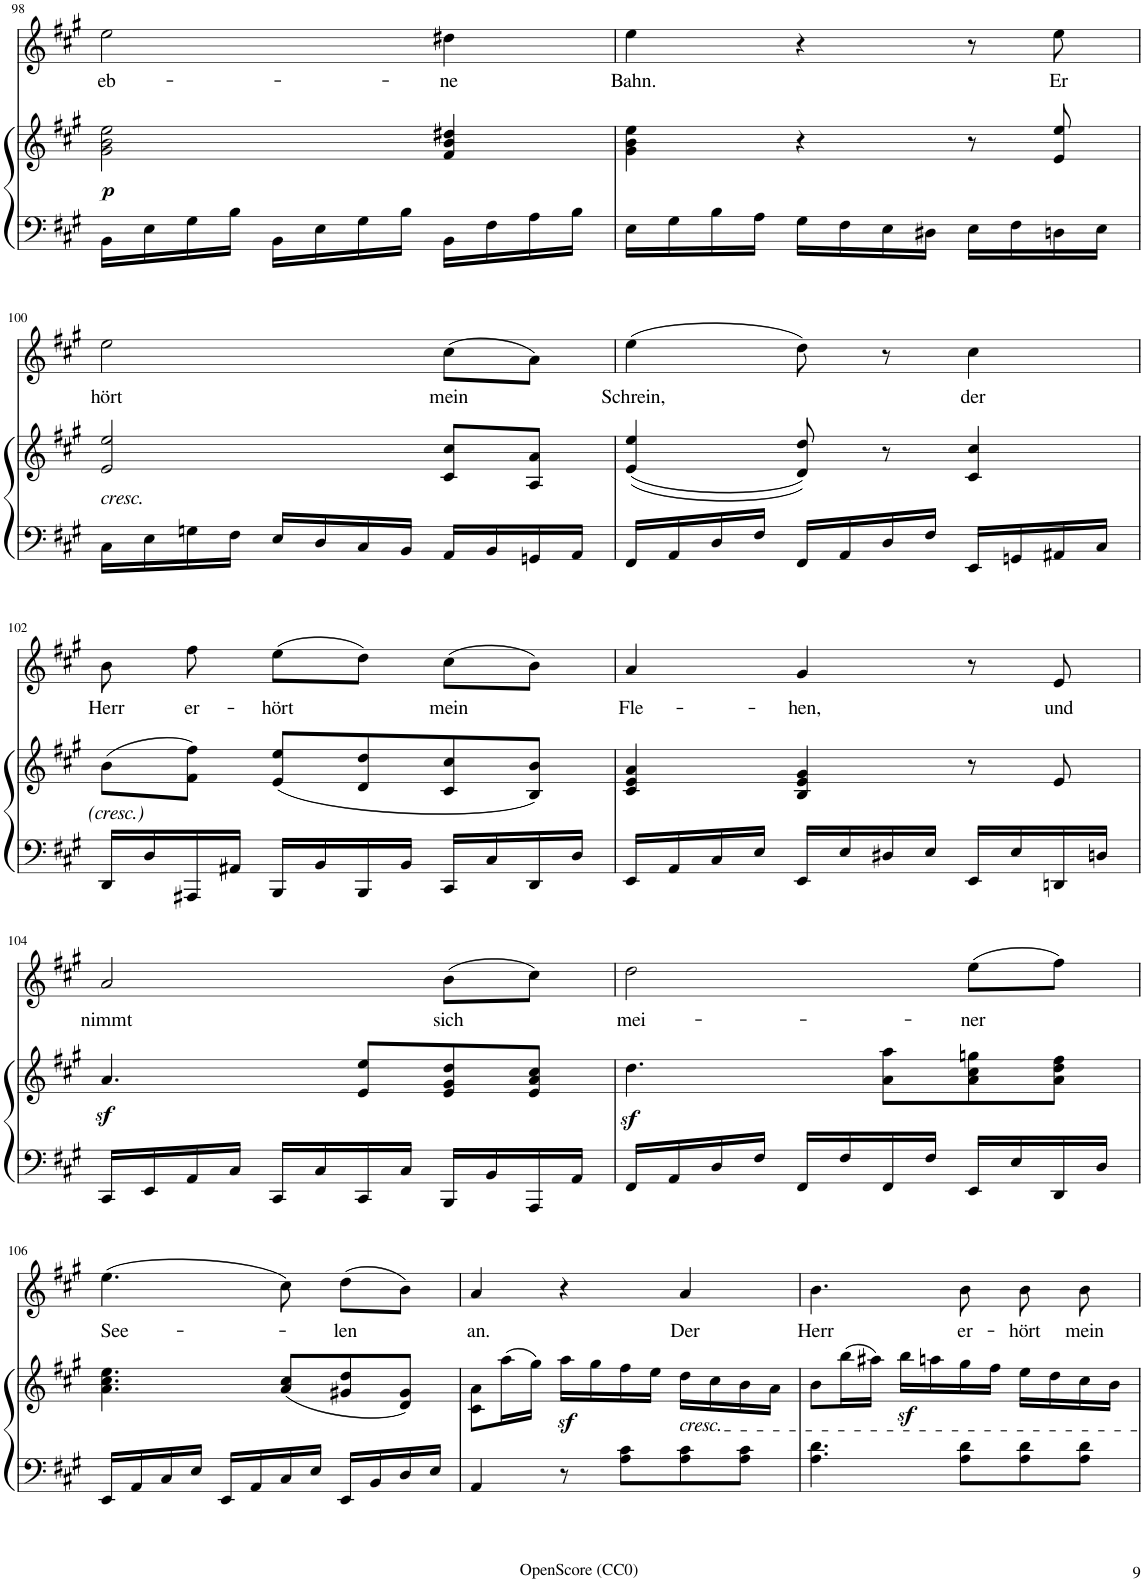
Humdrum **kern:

**kern	**kern	**dynam	**kern	**text
*part2	*part2	*part2	*part1	*part1
*staff3	*staff2	*staff2/3	*staff1	*staff1
*I"Pianoforte	*	*	*I"Singstimme Voice	*
*I'Pno	*	*	*	*
!!LO:PB:g=z
*clefF4	*clefG2	*	*clefG2	*
*k[f#c#g#]	*k[f#c#g#]	*	*k[f#c#g#]	*
*M3/4	*M3/4	*	*M3/4	*
=98	=98	=98	=98	=98
!	!	!LO:DY:b	!	!LO:LY:b
16BB\LL	2g#\ 2b\ 2ee\	p	2ee\	eb-
16E\	.	.	.	.
16G#\	.	.	.	.
16B\JJ	.	.	.	.
16BB\LL	.	.	.	.
16E\	.	.	.	.
16G#\	.	.	.	.
16B\JJ	.	.	.	.
!	!	!	!	!LO:LY:b
16BB\LL	4f#/ 4b/ 4dd#X/	.	4dd#X\	-ne
16F#\	.	.	.	.
16A\	.	.	.	.
16B\JJ	.	.	.	.
=99	=99	=99	=99	=99
!	!	!	!	!LO:LY:b
16E\LL	4g#\ 4b\ 4ee\	.	4ee\	Bahn.
16G#\	.	.	.	.
16B\	.	.	.	.
16A\JJ	.	.	.	.
16G#\LL	4r	.	4r	.
16F#\	.	.	.	.
16E\	.	.	.	.
16D#X\JJ	.	.	.	.
16E\LL	8r	.	8r	.
16F#\	.	.	.	.
!	!	!	!	!LO:LY:b
16Dn\	8e/ 8ee/	.	8ee\	Er
16E\JJ	.	.	.	.
!!LO:LB:g=z
=100	=100	=100	=100	=100
!	!LO:TX:b:i:t=cresc.	!	!	!
!	!	!	!	!LO:LY:b
16C#\LL	2e/ 2ee/	.	2ee\	hört
16E\	.	.	.	.
16Gn\	.	.	.	.
16F#\JJ	.	.	.	.
16E/LL	.	.	.	.
16D/	.	.	.	.
16C#/	.	.	.	.
16BB/JJ	.	.	.	.
!	!	!	!	!LO:LY:b
16AA/LL	8c#/ 8cc#/L	.	(8cc#\L	mein
16BB/	.	.	.	.
16GGn/	8A/ 8a/J	.	8a\J)	.
16AA/JJ	.	.	.	.
=101	=101	=101	=101	=101
!	!	!	!	!LO:LY:b
16FF#/LL	((4e/ 4ee/	.	(4ee\	Schrein,
16AA/	.	.	.	.
16D/	.	.	.	.
16F#/JJ	.	.	.	.
16FF#/LL	8d/ 8dd/))	.	8dd\)	.
16AA/	.	.	.	.
16D/	8r	.	8r	.
16F#/JJ	.	.	.	.
!	!	!	!	!LO:LY:b
16EE/LL	4c#/ 4cc#/	.	4cc#\	der
16GGn/	.	.	.	.
16AA#X/	.	.	.	.
16C#/JJ	.	.	.	.
!!LO:LB:g=z
=102	=102	=102	=102	=102
!	!	!	!	!LO:LY:b
16DD/LL	(8b\L	.	8b\	Herr
16D/	.	.	.	.
!	!	!	!	!LO:LY:b
16AAA#X/	8f#\ 8ff#\J)	.	8ff#\	er-
16AA#X/JJ	.	.	.	.
!	!	!	!	!LO:LY:b
16BBB/LL	(8e/ 8ee/L	.	(8ee\L	-hört
16BB/	.	.	.	.
16BBB/	8d/ 8dd/	.	8dd\J)	.
16BB/JJ	.	.	.	.
!	!	!	!	!LO:LY:b
16CC#/LL	8c#/ 8cc#/	.	(8cc#\L	mein
16C#/	.	.	.	.
16DD/	8B/ 8b/J)	.	8b\J)	.
16D/JJ	.	.	.	.
=103	=103	=103	=103	=103
!	!	!	!	!LO:LY:b
16EE/LL	4c#/ 4e/ 4a/	.	4a/	Fle-
16AA/	.	.	.	.
16C#/	.	.	.	.
16E/JJ	.	.	.	.
!	!	!	!	!LO:LY:b
16EE/LL	4B/ 4e/ 4g#/	.	4g#/	-hen,
16E/	.	.	.	.
16D#X/	.	.	.	.
16E/JJ	.	.	.	.
16EE/LL	8r	.	8r	.
16E/	.	.	.	.
!	!	!	!	!LO:LY:b
16DDn/	8e/	.	8e/	und
16Dn/JJ	.	.	.	.
!!LO:LB:g=z
=104	=104	=104	=104	=104
!	!	!	!	!LO:LY:b
16CC#/LL	4.az</	.	2a/	nimmt
16EE/	.	.	.	.
16AA/	.	.	.	.
16C#/JJ	.	.	.	.
16CC#/LL	.	.	.	.
16C#/	.	.	.	.
16CC#/	8e/ 8ee/L	.	.	.
16C#/JJ	.	.	.	.
!	!	!	!	!LO:LY:b
16BBB/LL	8e/ 8g#/ 8dd/	.	(8b\L	sich
16BB/	.	.	.	.
16AAA/	8e/ 8a/ 8cc#/J	.	8cc#\J)	.
16AA/JJ	.	.	.	.
=105	=105	=105	=105	=105
!	!	!	!	!LO:LY:b
16FF#/LL	4.ddz<\	.	2dd\	mei-
16AA/	.	.	.	.
16D/	.	.	.	.
16F#/JJ	.	.	.	.
16FF#/LL	.	.	.	.
16F#/	.	.	.	.
16FF#/	8a\ 8aa\L	.	.	.
16F#/JJ	.	.	.	.
!	!	!	!	!LO:LY:b
16EE/LL	8a\ 8cc#\ 8ggn\	.	(8ee\L	-ner
16E/	.	.	.	.
16DD/	8a\ 8dd\ 8ff#\J	.	8ff#\J)	.
16D/JJ	.	.	.	.
!!LO:LB:g=z
=106	=106	=106	=106	=106
!	!	!	!	!LO:LY:b
16EE/LL	4.a\ 4.cc#\ 4.ee\	.	(4.ee\	See-
16AA/	.	.	.	.
16C#/	.	.	.	.
16E/JJ	.	.	.	.
16EE/LL	.	.	.	.
16AA/	.	.	.	.
16C#/	(8a/ 8cc#/L	.	8cc#\)	.
16E/JJ	.	.	.	.
!	!	!	!	!LO:LY:b
16EE/LL	8g#X/ 8dd/	.	(8dd\L	-len
16BB/	.	.	.	.
16D/	8d/ 8g#/J)	.	8b\J)	.
16E/JJ	.	.	.	.
=107	=107	=107	=107	=107
!	!	!	!	!LO:LY:b
4AA/	8c#\ 8a\L	.	4a/	an.
.	(16aa\L	.	.	.
.	16gg#\JJ)	.	.	.
8r	16aaz<\LL	.	4r	.
.	16gg#\	.	.	.
8A\ 8c#\L	16ff#\	.	.	.
.	16ee\JJ	.	.	.
!	!LO:TX:b:i:t=cresc.	!	!	!
!	!	!	!	!LO:LY:b
8A\ 8c#\	16dd\LL	.	4a/	Der
.	16cc#\	.	.	.
8A\ 8c#\J	16b\	.	.	.
.	16a\JJ	.	.	.
=108	=108	=108	=108	=108
!	!	!	!	!LO:LY:b
4.A\ 4.d\	8b\L	.	4.b\	Herr
.	(16bb\L	.	.	.
.	16aa#X\JJ)	.	.	.
.	16bbz<\LL	.	.	.
.	16aan\	.	.	.
!	!	!	!	!LO:LY:b
8A\ 8d\L	16gg#\	.	8b\	er-
.	16ff#\JJ	.	.	.
!	!	!	!	!LO:LY:b
8A\ 8d\	16ee\LL	.	8b\	-hört
.	16dd\	.	.	.
!	!	!	!	!LO:LY:b
8A\ 8d\J	16cc#\	.	8b\	mein
.	16b\JJ	.	.	.
=	=	=	=	=
*-	*-	*-	*-	*-
